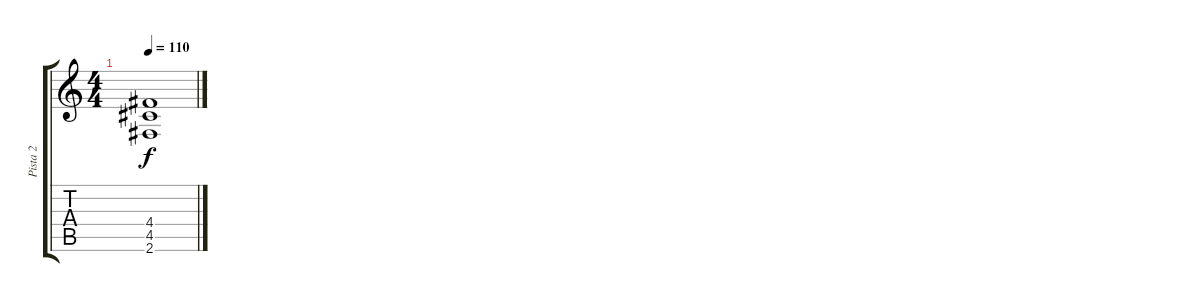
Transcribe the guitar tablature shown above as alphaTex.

\track ("Pista 2" "Pista 2") {instrument distortionguitar}
\staff {score tabs}
\tuning (E4 B3 G3 D3 A2 E2) {hide}
\ts (4 4)
\tempo 110
\clef g2
\ks c
(4.4 4.5 2.6).1{dy f}
